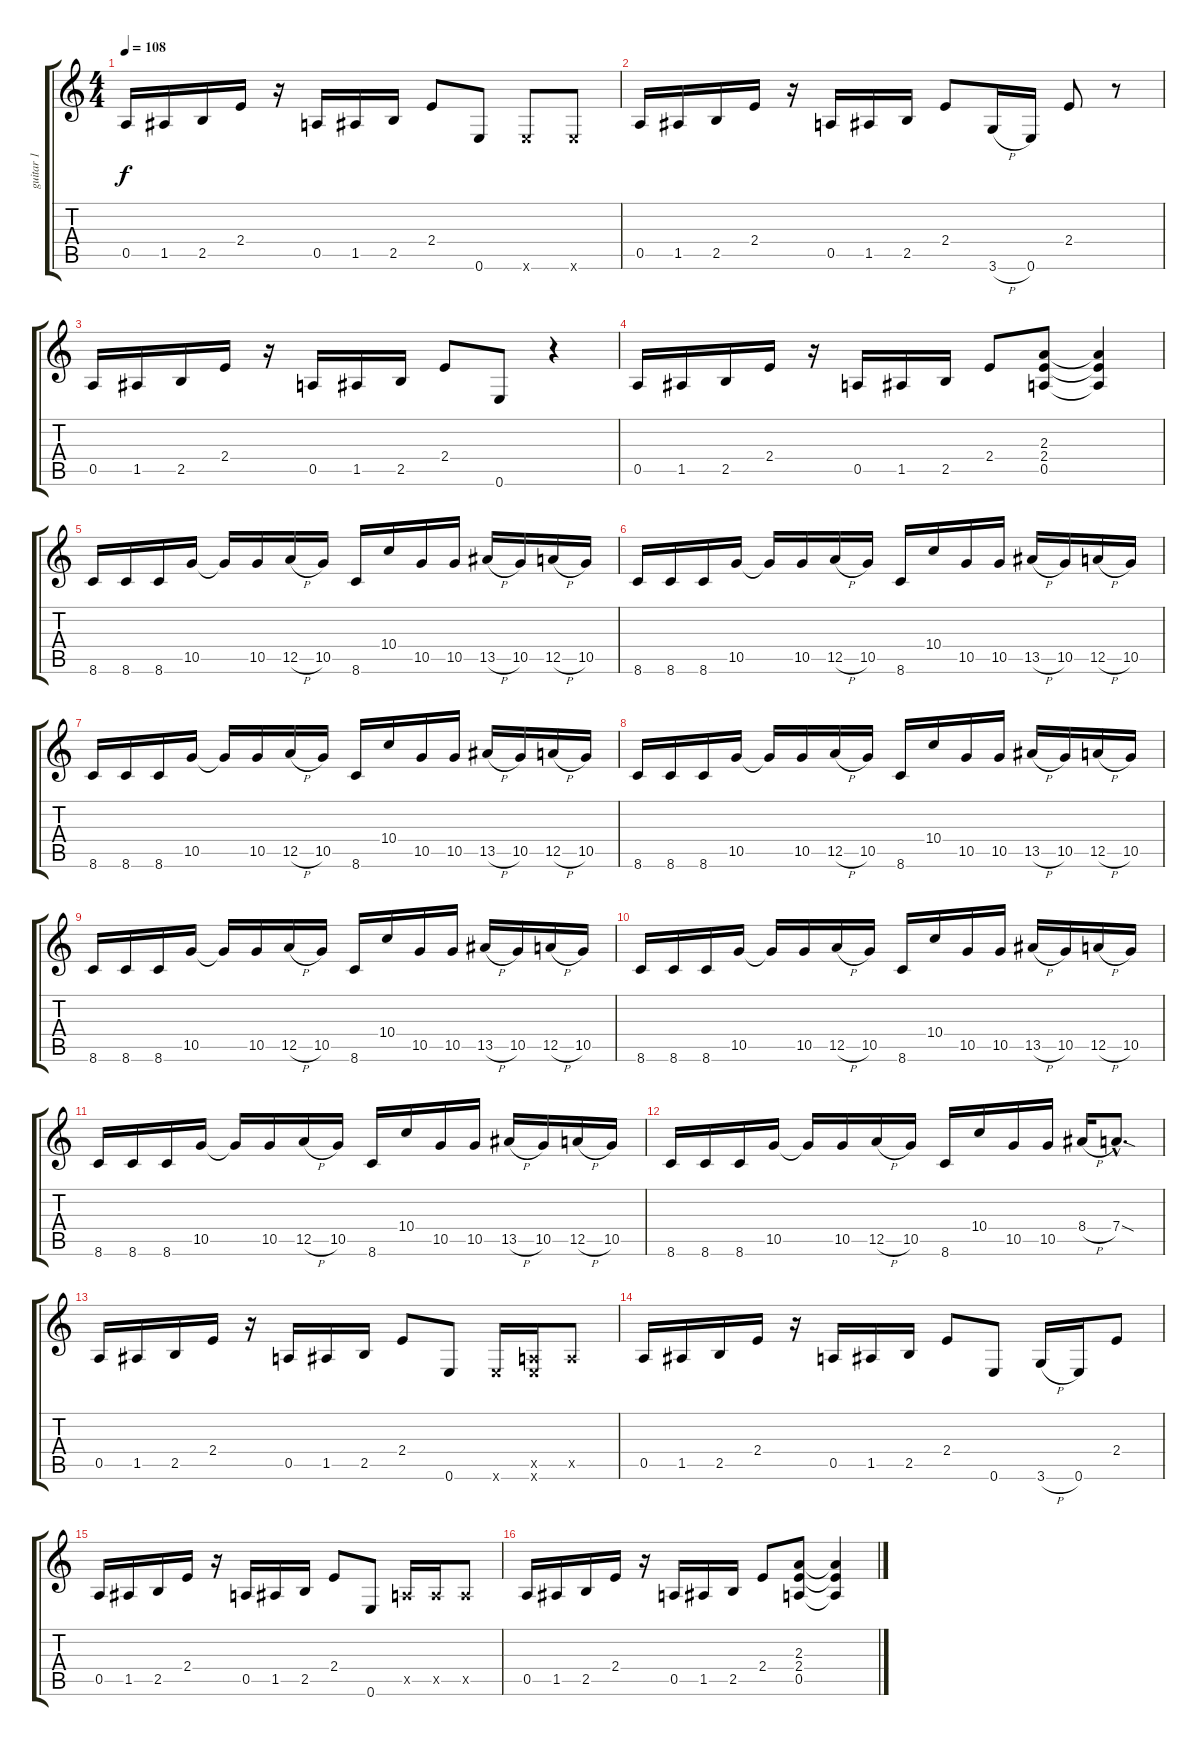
\track ("guitar 1" "guitar 1") {instrument overdrivenguitar}
\staff {score tabs}
\tuning (E4 B3 G3 D3 A2 E2) {hide}
\ts (4 4)
\tempo 108
\clef g2
\ks c
0.5.16{dy f instrument overdrivenguitar} 1.5.16 2.5.16 2.4.16 r.16 0.5.16 1.5.16 2.5.16 2.4.8 0.6.8 0.6{x}.8 0.6{x}.8 |
0.5.16 1.5.16 2.5.16 2.4.16 r.16 0.5.16 1.5.16 2.5.16 2.4.8 3.6{h}.16 0.6.16 2.4.8 r.8 |
0.5.16 1.5.16 2.5.16 2.4.16 r.16 0.5.16 1.5.16 2.5.16 2.4.8 0.6.8 r.4 |
0.5.16 1.5.16 2.5.16 2.4.16 r.16 0.5.16 1.5.16 2.5.16 2.4.8 (2.3 2.4 0.5).8 (2.3{t} 2.4{t} 0.5{t}).4 |
8.6.16{instrument electricguitarmuted} 8.6.16 8.6.16 10.5.16{instrument distortionguitar} 10.5{t}.16 10.5.16 12.5{h}.16 10.5.16 8.6.16{instrument electricguitarmuted} 10.4.16{instrument distortionguitar} 10.5.16 10.5.16 13.5{h}.16 10.5.16 12.5{h}.16 10.5.16 |
8.6.16{instrument electricguitarmuted} 8.6.16 8.6.16 10.5.16{instrument distortionguitar} 10.5{t}.16 10.5.16 12.5{h}.16 10.5.16 8.6.16{instrument electricguitarmuted} 10.4.16{instrument distortionguitar} 10.5.16 10.5.16 13.5{h}.16 10.5.16 12.5{h}.16 10.5.16 |
8.6.16{instrument electricguitarmuted} 8.6.16 8.6.16 10.5.16{instrument distortionguitar} 10.5{t}.16 10.5.16 12.5{h}.16 10.5.16 8.6.16{instrument electricguitarmuted} 10.4.16{instrument distortionguitar} 10.5.16 10.5.16 13.5{h}.16 10.5.16 12.5{h}.16 10.5.16 |
8.6.16{instrument electricguitarmuted} 8.6.16 8.6.16 10.5.16{instrument distortionguitar} 10.5{t}.16 10.5.16 12.5{h}.16 10.5.16 8.6.16{instrument electricguitarmuted} 10.4.16{instrument distortionguitar} 10.5.16 10.5.16 13.5{h}.16 10.5.16 12.5{h}.16 10.5.16 |
8.6.16{instrument electricguitarmuted} 8.6.16 8.6.16 10.5.16{instrument distortionguitar} 10.5{t}.16 10.5.16 12.5{h}.16 10.5.16 8.6.16{instrument electricguitarmuted} 10.4.16{instrument distortionguitar} 10.5.16 10.5.16 13.5{h}.16 10.5.16 12.5{h}.16 10.5.16 |
8.6.16{instrument electricguitarmuted} 8.6.16 8.6.16 10.5.16{instrument distortionguitar} 10.5{t}.16 10.5.16 12.5{h}.16 10.5.16 8.6.16{instrument electricguitarmuted} 10.4.16{instrument distortionguitar} 10.5.16 10.5.16 13.5{h}.16 10.5.16 12.5{h}.16 10.5.16 |
8.6.16{instrument electricguitarmuted} 8.6.16 8.6.16 10.5.16{instrument distortionguitar} 10.5{t}.16 10.5.16 12.5{h}.16 10.5.16 8.6.16{instrument electricguitarmuted} 10.4.16{instrument distortionguitar} 10.5.16 10.5.16 13.5{h}.16 10.5.16 12.5{h}.16 10.5.16 |
8.6.16{instrument electricguitarmuted} 8.6.16 8.6.16 10.5.16{instrument overdrivenguitar} 10.5{t}.16 10.5.16 12.5{h}.16 10.5.16 8.6.16{instrument electricguitarmuted} 10.4.16{instrument overdrivenguitar} 10.5.16 10.5.16 8.4{h}.16 7.4{sod hac}.8{d} |
0.5.16 1.5.16 2.5.16 2.4.16 r.16 0.5.16 1.5.16 2.5.16 2.4.8 0.6.8 0.6{x}.16 (0.5{x} 0.6{x}).16 0.5{x}.8 |
0.5.16 1.5.16 2.5.16 2.4.16 r.16 0.5.16 1.5.16 2.5.16 2.4.8 0.6.8 3.6{h}.16 0.6.16 2.4.8 |
0.5.16 1.5.16 2.5.16 2.4.16 r.16 0.5.16 1.5.16 2.5.16 2.4.8 0.6.8 0.5{x}.16 0.5{x}.16 0.5{x}.8 |
0.5.16 1.5.16 2.5.16 2.4.16 r.16 0.5.16 1.5.16 2.5.16 2.4.8 (2.3 2.4 0.5).8 (2.3{t} 2.4{t} 0.5{t}).4
